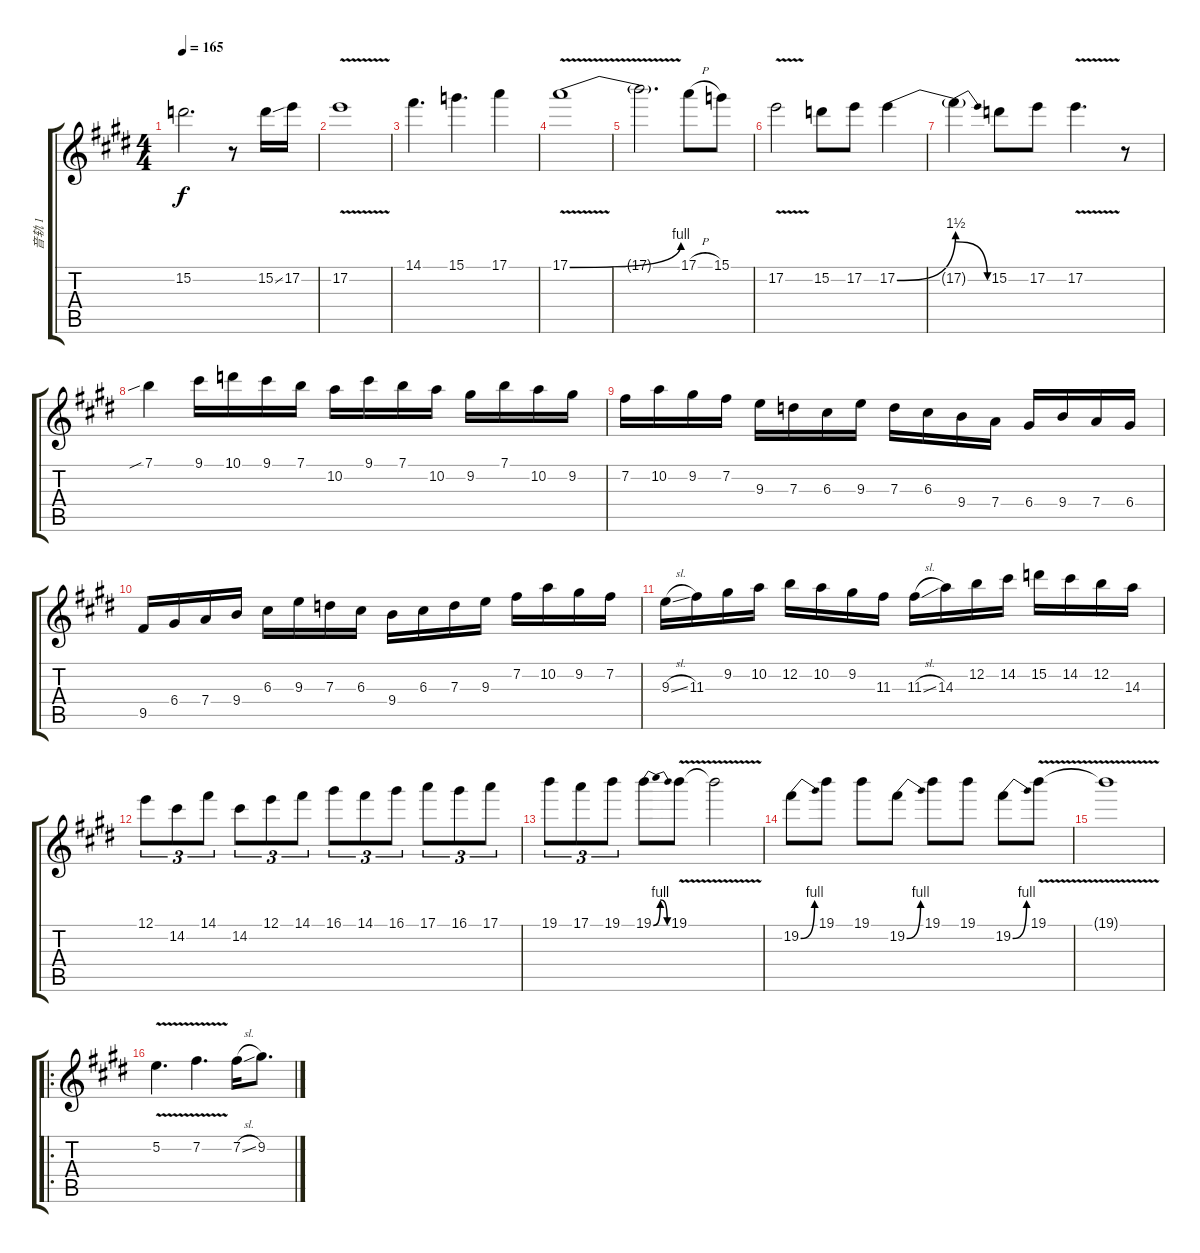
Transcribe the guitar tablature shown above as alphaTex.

\track ("音轨 1" "音轨 1") {instrument distortionguitar}
\staff {score tabs}
\tuning (E4 B3 G3 D3 A2 E2) {hide}
\ts (4 4)
\tempo 165
\clef g2
\ks e
15.2{t}.2{d dy f} r.8 15.2{ss}.16 17.2.16 |
17.2{v}.1 |
14.1.4{d} 15.1.4{d} 17.1.4 |
17.1{be (bend 0 0 60 4) v}.1 |
17.1{t}.2{d} 17.1{h}.8 15.1.8 |
17.2{v}.2 15.2.8 17.2.8 17.2{be (bend 0 0 60 6)}.4 |
17.2{be (release 0 4 60 0) t}.4 15.2.8 17.2.8 17.2{v}.4{d} r.8 |
7.1{sib}.4 9.1.16 10.1.16 9.1.16 7.1.16 10.2.16 9.1.16 7.1.16 10.2.16 9.2.16 7.1.16 10.2.16 9.2.16 |
7.2.16 10.2.16 9.2.16 7.2.16 9.3.16 7.3.16 6.3.16 9.3.16 7.3.16 6.3.16 9.4.16 7.4.16 6.4.16 9.4.16 7.4.16 6.4.16 |
9.5.16 6.4.16 7.4.16 9.4.16 6.3.16 9.3.16 7.3.16 6.3.16 9.4.16 6.3.16 7.3.16 9.3.16 7.2.16 10.2.16 9.2.16 7.2.16 |
9.3{sl}.16 11.3.16 9.2.16 10.2.16 12.2.16 10.2.16 9.2.16 11.3.16 11.3{sl}.16 14.3.16 12.2.16 14.2.16 15.2.16 14.2.16 12.2.16 14.3.16 |
12.1.8{tu (3 2)} 14.2.8{tu (3 2)} 14.1.8{tu (3 2)} 14.2.8{tu (3 2)} 12.1.8{tu (3 2)} 14.1.8{tu (3 2)} 16.1.8{tu (3 2)} 14.1.8{tu (3 2)} 16.1.8{tu (3 2)} 17.1.8{tu (3 2)} 16.1.8{tu (3 2)} 17.1.8{tu (3 2)} |
19.1.8{tu (3 2)} 17.1.8{tu (3 2)} 19.1.8{tu (3 2)} 19.1{be (bendrelease 0 0 30 4 30 4 60 0)}.8 19.1{v}.8 19.1{t}.2 |
19.2{be (bend 0 0 60 4)}.8 19.1.8 19.1.8 19.2{be (bend 0 0 60 4)}.8 19.1.8 19.1.8 19.2{be (bend 0 0 60 4)}.8 19.1{v}.8 |
19.1{t}.1 |
\ro
5.2{v}.4{d} 7.2{v}.4{d} 7.2{sl}.16 9.2.8{d}
